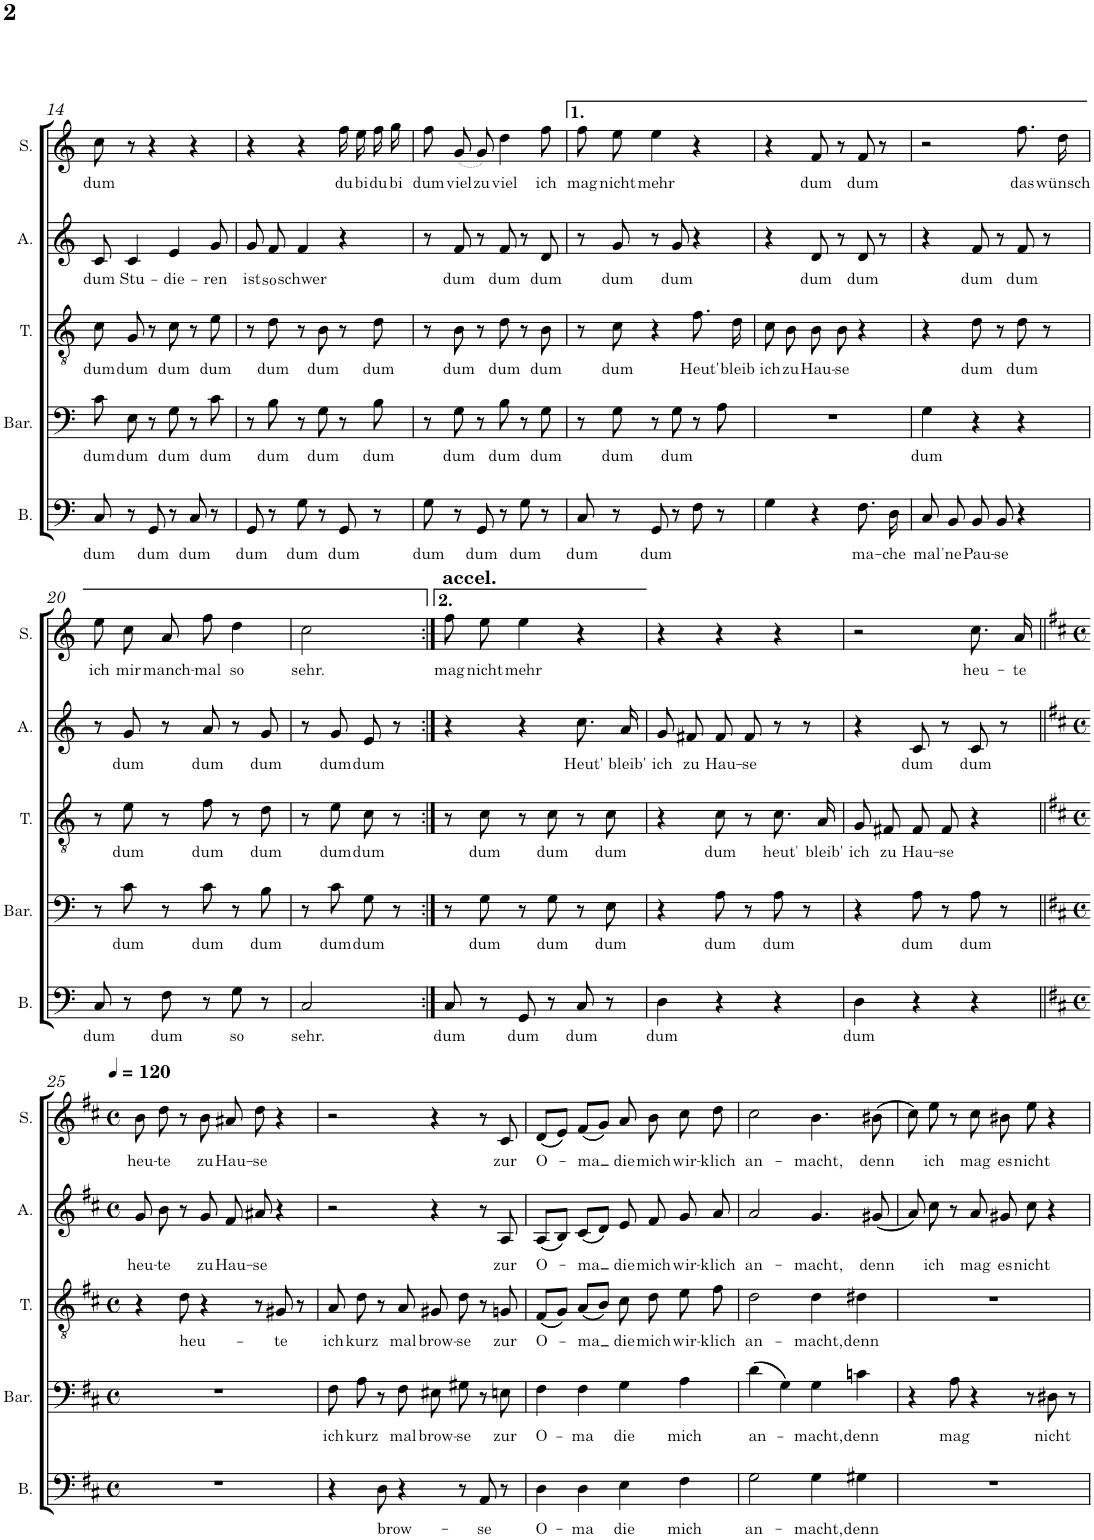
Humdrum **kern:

**kern	**text	**kern	**text	**kern	**text	**kern	**text	**kern	**text
*part5	*part5	*part4	*part4	*part3	*part3	*part2	*part2	*part1	*part1
*staff5	*staff5	*staff4	*staff4	*staff3	*staff3	*staff2	*staff2	*staff1	*staff1
*I"B.	*	*I"Bar.	*	*I"T.	*	*I"A.	*	*I"S.	*
*I'B.	*	*I'Bar.	*	*I'T.	*	*I'A.	*	*I'S.	*
!!LO:PB:g=z
*clefF4	*	*clefF4	*	*clefGv2	*	*clefG2	*	*clefG2	*
*k[]	*	*k[]	*	*k[]	*	*k[]	*	*k[]	*
*M3/4	*	*M3/4	*	*M3/4	*	*M3/4	*	*M3/4	*
=14	=14	=14	=14	=14	=14	=14	=14	=14	=14
!	!LO:LY:b	!	!LO:LY:b	!	!LO:LY:b	!	!LO:LY:b	!	!LO:LY:b
8C/	dum	8c\L	dum	8c\	dum	8c/	dum	8cc\	dum
!	!	!	!LO:LY:b	!	!LO:LY:b	!	!LO:LY:b	!	!
8r	.	8E\J	dum	8G/	dum	4c/	Stu-	8r	.
!	!LO:LY:b	!	!	!	!	!	!	!	!
8GG/	dum	8r	.	8r	.	.	.	4r	.
!	!	!	!LO:LY:b	!	!LO:LY:b	!	!LO:LY:b	!	!
8r	.	8G\	dum	8c\	dum	4e/	-die-	.	.
!	!LO:LY:b	!	!	!	!	!	!	!	!
8C/	dum	8r	.	8r	.	.	.	4r	.
!	!	!	!LO:LY:b	!	!LO:LY:b	!	!LO:LY:b	!	!
8r	.	8c\	dum	8e\	dum	8g/	-ren	.	.
=15	=15	=15	=15	=15	=15	=15	=15	=15	=15
!	!LO:LY:b	!	!	!	!	!	!LO:LY:b	!	!
8GG/	dum	8r	.	8r	.	8g/	ist	4r	.
!	!	!	!LO:LY:b	!	!LO:LY:b	!	!LO:LY:b	!	!
8r	.	8B\	dum	8d\	dum	8f/	so	.	.
!	!LO:LY:b	!	!	!	!	!	!LO:LY:b	!	!
8G\	dum	8r	.	8r	.	4f/	schwer	4r	.
!	!	!	!LO:LY:b	!	!LO:LY:b	!	!	!	!
8r	.	8G\	dum	8B\	dum	.	.	.	.
!	!LO:LY:b	!	!	!	!	!	!	!	!LO:LY:b
8GG/	dum	8r	.	8r	.	4r	.	16ff\	du
!	!	!	!	!	!	!	!	!	!LO:LY:b
.	.	.	.	.	.	.	.	16ee\	bi
!	!	!	!LO:LY:b	!	!LO:LY:b	!	!	!	!LO:LY:b
8r	.	8B\	dum	8d\	dum	.	.	16ff\	du
!	!	!	!	!	!	!	!	!	!LO:LY:b
.	.	.	.	.	.	.	.	16gg\	bi
=16	=16	=16	=16	=16	=16	=16	=16	=16	=16
!	!LO:LY:b	!	!	!	!	!	!	!	!LO:LY:b
8G\	dum	8r	.	8r	.	8r	.	8ff\	dum
!	!	!	!LO:LY:b	!	!LO:LY:b	!	!LO:LY:b	!	!LO:LY:b
8r	.	8G\	dum	8B\	dum	8f/	dum	(8g/	viel
!	!LO:LY:b	!	!	!	!	!	!	!	!LO:LY:b
8GG/	dum	8r	.	8r	.	8r	.	8g/)	zu
!	!	!	!LO:LY:b	!	!LO:LY:b	!	!LO:LY:b	!	!LO:LY:b
8r	.	8B\	dum	8d\	dum	8f/	dum	4dd\	viel
!	!LO:LY:b	!	!	!	!	!	!	!	!
8G\	dum	8r	.	8r	.	8r	.	.	.
!	!	!	!LO:LY:b	!	!LO:LY:b	!	!LO:LY:b	!	!LO:LY:b
8r	.	8G\	dum	8B\	dum	8d/	dum	8ff\	ich
=17	=17	=17	=17	=17	=17	=17	=17	=17	=17
!	!LO:LY:b	!	!	!	!	!	!	!	!LO:LY:b
8C/	dum	8r	.	8r	.	8r	.	8ff\	mag
!	!	!	!LO:LY:b	!	!LO:LY:b	!	!LO:LY:b	!	!LO:LY:b
8r	.	8G\	dum	8c\	dum	8g/	dum	8ee\	nicht
!	!LO:LY:b	!	!	!	!	!	!	!	!LO:LY:b
8GG/	dum	8r	.	4r	.	8r	.	4ee\	mehr
!	!	!	!LO:LY:b	!	!	!	!LO:LY:b	!	!
8r	.	8G\	dum	.	.	8g/	dum	.	.
!	!	!	!	!	!LO:LY:b	!	!	!	!
8F\	.	8r	.	8.f\	Heut'	4r	.	4r	.
8r	.	8A\	.	.	.	.	.	.	.
!	!	!	!	!	!LO:LY:b	!	!	!	!
.	.	.	.	16d\	bleib	.	.	.	.
=18	=18	=18	=18	=18	=18	=18	=18	=18	=18
!	!	!	!	!	!LO:LY:b	!	!	!	!
4G\	.	2.r	.	8c\	ich	4r	.	4r	.
!	!	!	!	!	!LO:LY:b	!	!	!	!
.	.	.	.	8B\	zu	.	.	.	.
!	!	!	!	!	!LO:LY:b	!	!LO:LY:b	!	!LO:LY:b
4r	.	.	.	8B\	Hau-	8d/	dum	8f/	dum
!	!	!	!	!	!LO:LY:b	!	!	!	!
.	.	.	.	8B\	-se	8r	.	8r	.
!	!LO:LY:b	!	!	!	!	!	!LO:LY:b	!	!LO:LY:b
8.F\L	ma-	.	.	4r	.	8d/	dum	8f/	dum
.	.	.	.	.	.	8r	.	8r	.
!	!LO:LY:b	!	!	!	!	!	!	!	!
16D\Jk	-che	.	.	.	.	.	.	.	.
=19	=19	=19	=19	=19	=19	=19	=19	=19	=19
!	!LO:LY:b	!	!LO:LY:b	!	!	!	!	!	!
8C/L	mal	4G\	dum	4r	.	4r	.	2r	.
!	!LO:LY:b	!	!	!	!	!	!	!	!
8BB/J	'ne	.	.	.	.	.	.	.	.
!	!LO:LY:b	!	!	!	!LO:LY:b	!	!LO:LY:b	!	!
8BB/L	Pau-	4r	.	8d\	dum	8f/	dum	.	.
!	!LO:LY:b	!	!	!	!	!	!	!	!
8BB/J	-se	.	.	8r	.	8r	.	.	.
!	!	!	!	!	!LO:LY:b	!	!LO:LY:b	!	!LO:LY:b
4r	.	4r	.	8d\	dum	8f/	dum	8.ff\	das
.	.	.	.	8r	.	8r	.	.	.
!	!	!	!	!	!	!	!	!	!LO:LY:b
.	.	.	.	.	.	.	.	16dd\	wünsch
!!LO:LB:g=z
=20	=20	=20	=20	=20	=20	=20	=20	=20	=20
!	!LO:LY:b	!	!	!	!	!	!	!	!LO:LY:b
8C/	dum	8r	.	8r	.	8r	.	8ee\	ich
!	!	!	!LO:LY:b	!	!LO:LY:b	!	!LO:LY:b	!	!LO:LY:b
8r	.	8c\	dum	8e\	dum	8g/	dum	8cc\	mir
!	!LO:LY:b	!	!	!	!	!	!	!	!LO:LY:b
8F\	dum	8r	.	8r	.	8r	.	8a/	manch-
!	!	!	!LO:LY:b	!	!LO:LY:b	!	!LO:LY:b	!	!LO:LY:b
8r	.	8c\	dum	8f\	dum	8a/	dum	8ff\	-mal
!	!LO:LY:b	!	!	!	!	!	!	!	!LO:LY:b
8G\	so	8r	.	8r	.	8r	.	4dd\	so
!	!	!	!LO:LY:b	!	!LO:LY:b	!	!LO:LY:b	!	!
8r	.	8B\	dum	8d\	dum	8g/	dum	.	.
=21	=21	=21	=21	=21	=21	=21	=21	=21	=21
!	!LO:LY:b	!	!	!	!	!	!	!	!LO:LY:b
2C/	sehr.	8r	.	8r	.	8r	.	2cc\	sehr.
!	!	!	!LO:LY:b	!	!LO:LY:b	!	!LO:LY:b	!	!
.	.	8c\	dum	8e\	dum	8g/	dum	.	.
!	!	!	!LO:LY:b	!	!LO:LY:b	!	!LO:LY:b	!	!
.	.	8G\	dum	8c\	dum	8e/	dum	.	.
.	.	8r	.	8r	.	8r	.	.	.
=22:|!	=22:|!	=22:|!	=22:|!	=22:|!	=22:|!	=22:|!	=22:|!	=22:|!	=22:|!
!	!	!	!	!	!	!	!	!LO:TX:a:t=accel.	!
!	!LO:LY:b	!	!	!	!	!	!	!	!LO:LY:b
8C/	dum	8r	.	8r	.	4r	.	8ff\	mag
!	!	!	!LO:LY:b	!	!LO:LY:b	!	!	!	!LO:LY:b
8r	.	8G\	dum	8c\	dum	.	.	8ee\	nicht
!	!LO:LY:b	!	!	!	!	!	!	!	!LO:LY:b
8GG/	dum	8r	.	8r	.	4r	.	4ee\	mehr
!	!	!	!LO:LY:b	!	!LO:LY:b	!	!	!	!
8r	.	8G\	dum	8c\	dum	.	.	.	.
!	!LO:LY:b	!	!	!	!	!	!LO:LY:b	!	!
8C/	dum	8r	.	8r	.	8.cc\	Heut'	4r	.
!	!	!	!LO:LY:b	!	!LO:LY:b	!	!	!	!
8r	.	8E\	dum	8c\	dum	.	.	.	.
!	!	!	!	!	!	!	!LO:LY:b	!	!
.	.	.	.	.	.	16a/	bleib'	.	.
=23	=23	=23	=23	=23	=23	=23	=23	=23	=23
!	!LO:LY:b	!	!	!	!	!	!LO:LY:b	!	!
4D\	dum	4r	.	4r	.	8g/	ich	4r	.
!	!	!	!	!	!	!	!LO:LY:b	!	!
.	.	.	.	.	.	8f#X/	zu	.	.
!	!	!	!LO:LY:b	!	!LO:LY:b	!	!LO:LY:b	!	!
4r	.	8A\	dum	8c\	dum	8f#/	Hau-	4r	.
!	!	!	!	!	!	!	!LO:LY:b	!	!
.	.	8r	.	8r	.	8f#/	-se	.	.
!	!	!	!LO:LY:b	!	!LO:LY:b	!	!	!	!
4r	.	8A\	dum	8.c\	heut'	8r	.	4r	.
.	.	8r	.	.	.	8r	.	.	.
!	!	!	!	!	!LO:LY:b	!	!	!	!
.	.	.	.	16A/	bleib'	.	.	.	.
=24	=24	=24	=24	=24	=24	=24	=24	=24	=24
!	!LO:LY:b	!	!	!	!LO:LY:b	!	!	!	!
4D\	dum	4r	.	8G/	ich	4r	.	2r	.
!	!	!	!	!	!LO:LY:b	!	!	!	!
.	.	.	.	8F#X/	zu	.	.	.	.
!	!	!	!LO:LY:b	!	!LO:LY:b	!	!LO:LY:b	!	!
4r	.	8A\	dum	8F#/	Hau-	8c/	dum	.	.
!	!	!	!	!	!LO:LY:b	!	!	!	!
.	.	8r	.	8F#/	-se	8r	.	.	.
!	!	!	!LO:LY:b	!	!	!	!LO:LY:b	!	!LO:LY:b
4r	.	8A\	dum	4r	.	8c/	dum	8.cc\	heu-
.	.	8r	.	.	.	8r	.	.	.
!	!	!	!	!	!	!	!	!	!LO:LY:b
.	.	.	.	.	.	.	.	16a/	-te
!!LO:LB:g=z
=25||	=25||	=25||	=25||	=25||	=25||	=25||	=25||	=25||	=25||
*k[f#c#]	*	*k[f#c#]	*	*k[f#c#]	*	*k[f#c#]	*	*k[f#c#]	*
*M4/4	*	*M4/4	*	*M4/4	*	*M4/4	*	*M4/4	*
*met(c)	*	*met(c)	*	*met(c)	*	*met(c)	*	*met(c)	*
*	*	*	*	*	*	*	*	*MM120	*
!	!	!	!	!	!	!	!LO:LY:b	!	!LO:LY:b
1r	.	1r	.	4r	.	8g/	heu-	8b\	heu-
!	!	!	!	!	!	!	!LO:LY:b	!	!LO:LY:b
.	.	.	.	.	.	8b\	-te	8dd\	-te
!	!	!	!	!	!LO:LY:b	!	!	!	!
.	.	.	.	8d\	heu-	8r	.	8r	.
!	!	!	!	!	!	!	!LO:LY:b	!	!LO:LY:b
.	.	.	.	4r	.	8g/	zu	8b\	zu
!	!	!	!	!	!	!	!LO:LY:b	!	!LO:LY:b
.	.	.	.	.	.	8f#/	Hau-	8a#X/	Hau-
!	!	!	!	!	!	!	!LO:LY:b	!	!LO:LY:b
.	.	.	.	8r	.	8a#X/	-se	8dd\	-se
!	!	!	!	!	!LO:LY:b	!	!	!	!
.	.	.	.	8G#X/	-te	4r	.	4r	.
.	.	.	.	8r	.	.	.	.	.
=26	=26	=26	=26	=26	=26	=26	=26	=26	=26
!	!	!	!LO:LY:b	!	!LO:LY:b	!	!	!	!
4r	.	8F#\L	ich	8A/	ich	2r	.	2r	.
!	!	!	!LO:LY:b	!	!LO:LY:b	!	!	!	!
.	.	8A\J	kurz	8d\	kurz	.	.	.	.
!	!LO:LY:b	!	!	!	!	!	!	!	!
8D\	brow-	8r	.	8r	.	.	.	.	.
!	!	!	!LO:LY:b	!	!LO:LY:b	!	!	!	!
4r	.	8F#\	mal	8A/	mal	.	.	.	.
!	!	!	!LO:LY:b	!	!LO:LY:b	!	!	!	!
.	.	8E#X\L	brow-	8G#X/	brow-	4r	.	4r	.
!	!	!	!LO:LY:b	!	!LO:LY:b	!	!	!	!
8r	.	8G#X\J	-se	8d\	-se	.	.	.	.
!	!LO:LY:b	!	!	!	!	!	!	!	!
8AA/	-se	8r	.	8r	.	8r	.	8r	.
!	!	!	!LO:LY:b	!	!LO:LY:b	!	!LO:LY:b	!	!LO:LY:b
8r	.	8En\	zur	8Gn/	zur	8A/	zur	8c#/	zur
=27	=27	=27	=27	=27	=27	=27	=27	=27	=27
!	!LO:LY:b	!	!LO:LY:b	!	!LO:LY:b	!	!LO:LY:b	!	!LO:LY:b
4D\	O-	4F#\	O-	(8F#/L	O-	(8A/L	O-	(8d/L	O-
.	.	.	.	8G/J)	.	8B/J)	.	8e/J)	.
!	!LO:LY:b	!	!LO:LY:b	!	!LO:LY:b	!	!LO:LY:b	!	!LO:LY:b
4D\	-ma	4F#\	-ma	(8A/L	-ma	(8c#/L	-ma	(8f#/L	-ma
.	.	.	.	8B/J)	.	8d/J)	.	8g/J)	.
!	!LO:LY:b	!	!LO:LY:b	!	!LO:LY:b	!	!LO:LY:b	!	!LO:LY:b
4E\	die	4G\	die	8c#\	die	8e/	die	8a/	die
!	!	!	!	!	!LO:LY:b	!	!LO:LY:b	!	!LO:LY:b
.	.	.	.	8d\	mich	8f#/	mich	8b\	mich
!	!LO:LY:b	!	!LO:LY:b	!	!LO:LY:b	!	!LO:LY:b	!	!LO:LY:b
4F#\	mich	4A\	mich	8e\	wir-	8g/	wir-	8cc#\	wir-
!	!	!	!	!	!LO:LY:b	!	!LO:LY:b	!	!LO:LY:b
.	.	.	.	8f#\	-klich	8a/	-klich	8dd\	-klich
=28	=28	=28	=28	=28	=28	=28	=28	=28	=28
!	!LO:LY:b	!	!LO:LY:b	!	!LO:LY:b	!	!LO:LY:b	!	!LO:LY:b
2G\	an-	(4d\	an-	2d\	an-	2a/	an-	2cc#\	an-
.	.	4G\)	.	.	.	.	.	.	.
!	!LO:LY:b	!	!LO:LY:b	!	!LO:LY:b	!	!LO:LY:b	!	!LO:LY:b
4G\	-macht,	4G\	-macht,	4d\	-macht,	4.g/	-macht,	4.b\	-macht,
!	!LO:LY:b	!	!LO:LY:b	!	!LO:LY:b	!	!	!	!
4G#X\	denn	4cn\	denn	4d#X\	denn	.	.	.	.
!	!	!	!	!	!	!	!LO:LY:b	!	!LO:LY:b
.	.	.	.	.	.	(8g#X/	denn	(8b#X\	denn
=29	=29	=29	=29	=29	=29	=29	=29	=29	=29
1r	.	4r	.	1r	.	8a/)	.	8cc#\)	.
!	!	!	!	!	!	!	!LO:LY:b	!	!LO:LY:b
.	.	.	.	.	.	8cc#\	ich	8ee\	ich
!	!	!	!LO:LY:b	!	!	!	!	!	!
.	.	8A\	mag	.	.	8r	.	8r	.
!	!	!	!	!	!	!	!LO:LY:b	!	!LO:LY:b
.	.	4r	.	.	.	8a/	mag	8cc#\	mag
!	!	!	!	!	!	!	!LO:LY:b	!	!LO:LY:b
.	.	.	.	.	.	8g#X/	es	8b#X\	es
!	!	!	!	!	!	!	!LO:LY:b	!	!LO:LY:b
.	.	8r	.	.	.	8cc#\	nicht	8ee\	nicht
!	!	!	!LO:LY:b	!	!	!	!	!	!
.	.	8D#X\	nicht	.	.	4r	.	4r	.
.	.	8r	.	.	.	.	.	.	.
=	=	=	=	=	=	=	=	=	=
*-	*-	*-	*-	*-	*-	*-	*-	*-	*-
